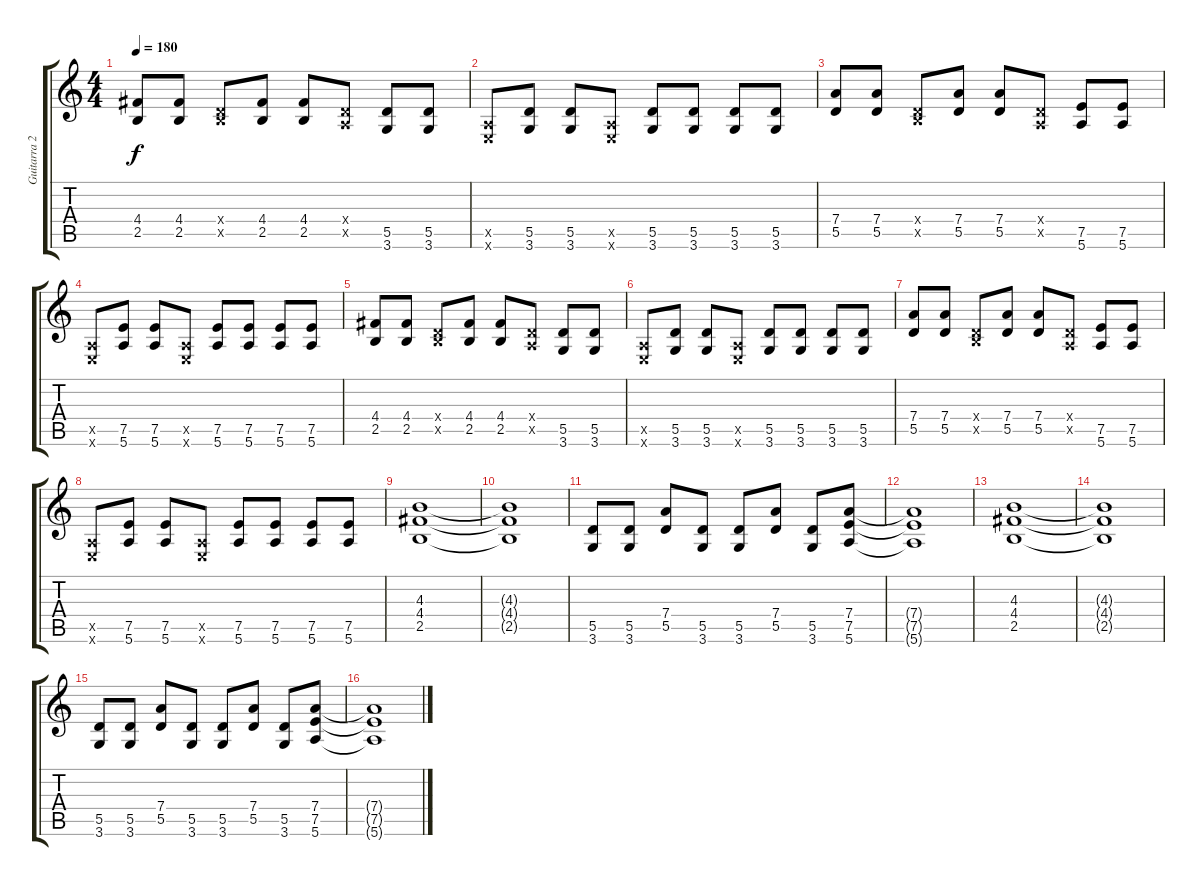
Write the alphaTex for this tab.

\track ("Guitarra 2" "Guitarra 2") {instrument distortionguitar}
\staff {score tabs}
\tuning (E4 B3 G3 D3 A2 E2) {hide}
\ts (4 4)
\tempo 180
\clef g2
\ks c
(4.4 2.5).8{dy f} (4.4 2.5).8 (0.4{x} 2.5{x}).8 (4.4 2.5).8 (4.4 2.5).8 (0.4{x} 0.5{x}).8 (5.5 3.6).8 (5.5 3.6).8 |
(0.5{x} 0.6{x}).8 (5.5 3.6).8 (5.5 3.6).8 (0.5{x} 0.6{x}).8 (5.5 3.6).8 (5.5 3.6).8 (5.5 3.6).8 (5.5 3.6).8 |
(7.4 5.5).8 (7.4 5.5).8 (0.4{x} 2.5{x}).8 (7.4 5.5).8 (7.4 5.5).8 (0.4{x} 0.5{x}).8 (7.5 5.6).8 (7.5 5.6).8 |
(0.5{x} 0.6{x}).8 (7.5 5.6).8 (7.5 5.6).8 (0.5{x} 0.6{x}).8 (7.5 5.6).8 (7.5 5.6).8 (7.5 5.6).8 (7.5 5.6).8 |
(4.4 2.5).8 (4.4 2.5).8 (0.4{x} 2.5{x}).8 (4.4 2.5).8 (4.4 2.5).8 (0.4{x} 0.5{x}).8 (5.5 3.6).8 (5.5 3.6).8 |
(0.5{x} 0.6{x}).8 (5.5 3.6).8 (5.5 3.6).8 (0.5{x} 0.6{x}).8 (5.5 3.6).8 (5.5 3.6).8 (5.5 3.6).8 (5.5 3.6).8 |
(7.4 5.5).8 (7.4 5.5).8 (0.4{x} 2.5{x}).8 (7.4 5.5).8 (7.4 5.5).8 (0.4{x} 0.5{x}).8 (7.5 5.6).8 (7.5 5.6).8 |
(0.5{x} 0.6{x}).8 (7.5 5.6).8 (7.5 5.6).8 (0.5{x} 0.6{x}).8 (7.5 5.6).8 (7.5 5.6).8 (7.5 5.6).8 (7.5 5.6).8 |
(4.3 4.4 2.5).1 |
(4.3{t} 4.4{t} 2.5{t}).1 |
(5.5 3.6).8 (5.5 3.6).8 (7.4 5.5).8 (5.5 3.6).8 (5.5 3.6).8 (7.4 5.5).8 (5.5 3.6).8 (7.4 7.5 5.6).8 |
(7.4{t} 7.5{t} 5.6{t}).1 |
(4.3 4.4 2.5).1 |
(4.3{t} 4.4{t} 2.5{t}).1 |
(5.5 3.6).8 (5.5 3.6).8 (7.4 5.5).8 (5.5 3.6).8 (5.5 3.6).8 (7.4 5.5).8 (5.5 3.6).8 (7.4 7.5 5.6).8 |
(7.4{t} 7.5{t} 5.6{t}).1
